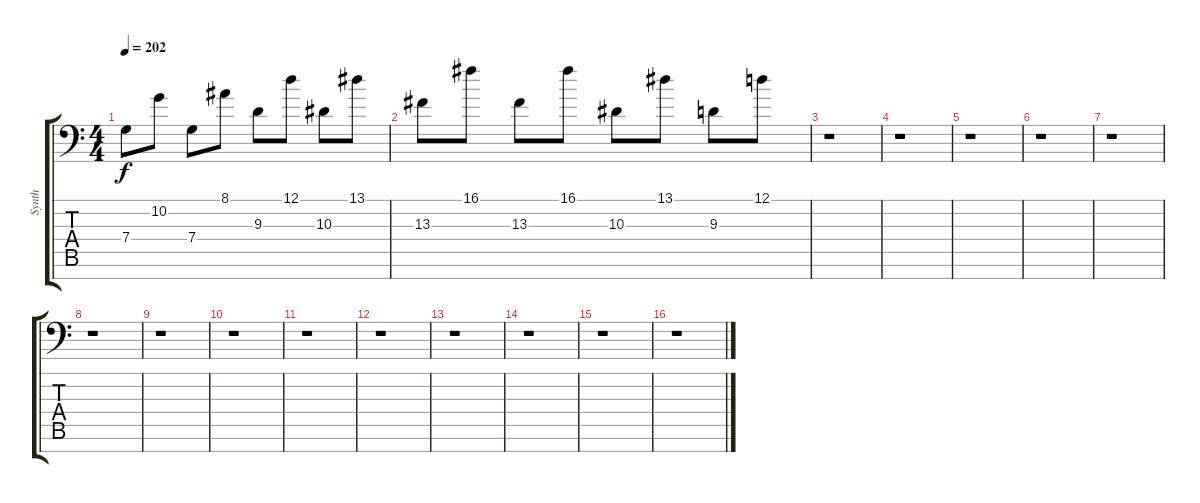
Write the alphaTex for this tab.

\track ("Synth " "Synth ") {instrument lead1square}
\staff {score tabs}
\tuning (D4 A3 F3 C3 G2 D2 G1) {hide}
\ts (4 4)
\tempo 202
\clef f4
\ks c
7.4.8{dy f} 10.2.8 7.4.8 8.1.8 9.3.8 12.1.8 10.3.8 13.1.8 |
13.3.8 16.1.8 13.3.8 16.1.8 10.3.8 13.1.8 9.3.8 12.1.8 |
r.1 |
r.1 |
r.1 |
r.1 |
r.1 |
r.1 |
r.1 |
r.1 |
r.1 |
r.1 |
r.1 |
r.1 |
r.1 |
r.1
